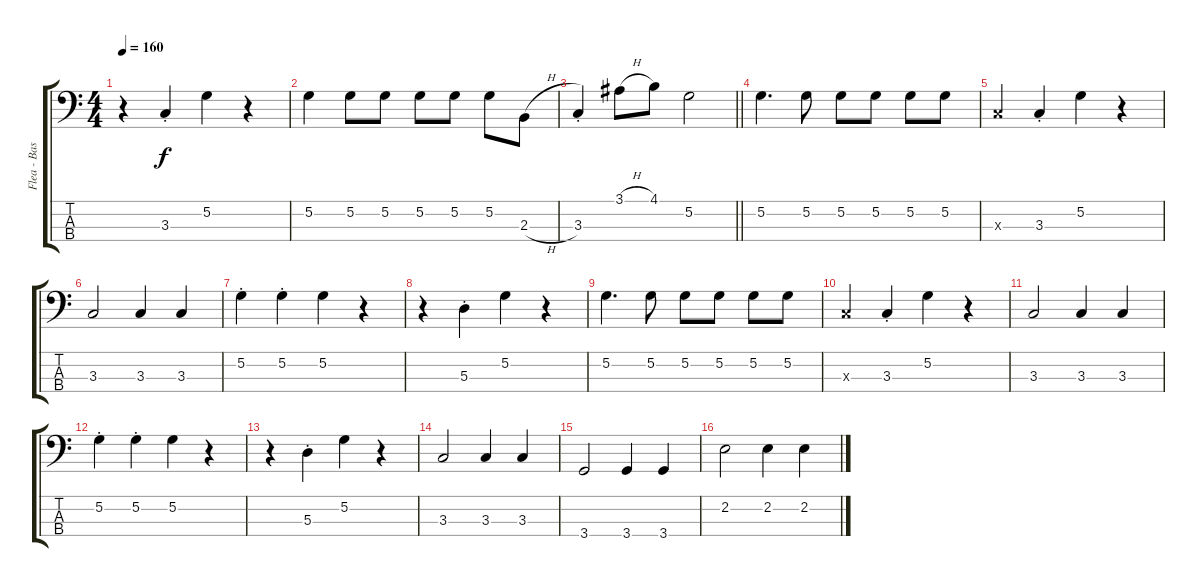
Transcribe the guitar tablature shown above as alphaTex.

\track ("Flea - Bass" "Flea - Bas") {instrument electricbassfinger}
\staff {score tabs}
\tuning (G2 D2 A1 E1) {hide}
\ts (4 4)
\tempo 160
\clef f4
\ks c
r.4{dy f} 3.3{st}.4 5.2.4 r.4 |
5.2.4 5.2.8 5.2.8 5.2.8 5.2.8 5.2.8 2.3{h}.8 |
\barLineRight lightlight
3.3{st}.4 3.1{h}.8{instrument slapbass1} 4.1.8{instrument electricbassfinger} 5.2.2 |
5.2.4{d} 5.2.8 5.2.8 5.2.8 5.2.8 5.2.8 |
3.3{x}.4 3.3{st}.4 5.2.4 r.4 |
3.3.2 3.3.4 3.3.4 |
5.2{st}.4 5.2{st}.4 5.2.4 r.4 |
r.4 5.3{st}.4 5.2.4 r.4 |
5.2.4{d} 5.2.8 5.2.8 5.2.8 5.2.8 5.2.8 |
3.3{x}.4 3.3{st}.4 5.2.4 r.4 |
3.3.2 3.3.4 3.3.4 |
5.2{st}.4 5.2{st}.4 5.2.4 r.4 |
r.4 5.3{st}.4 5.2.4 r.4 |
3.3.2 3.3.4 3.3.4 |
3.4.2 3.4.4 3.4.4 |
2.2.2 2.2.4 2.2.4
